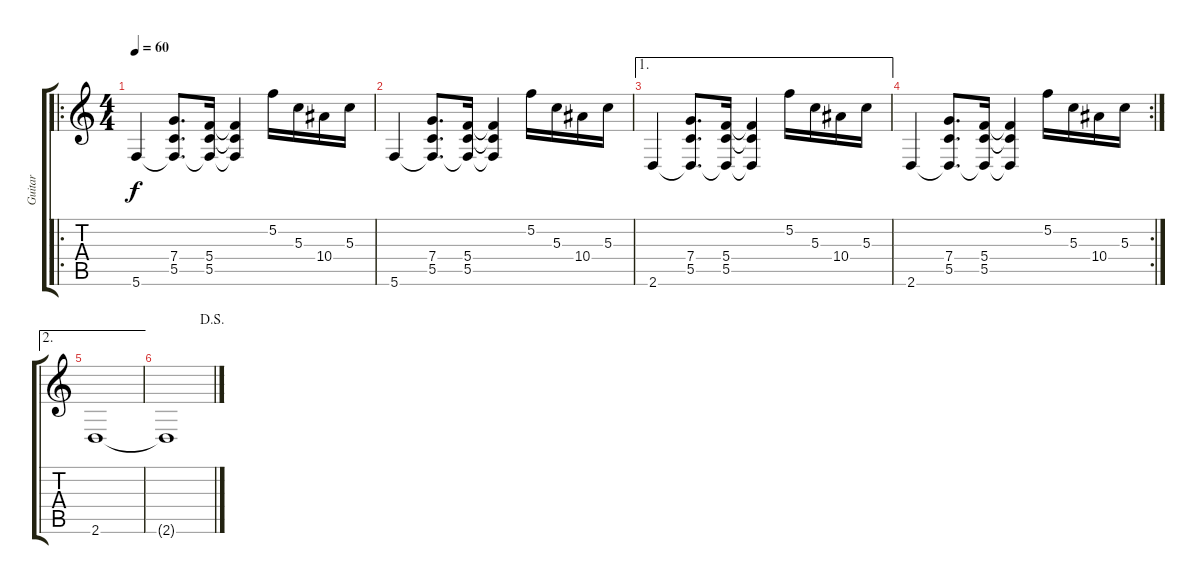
\track ("Guitar" "Guitar") {instrument acousticguitarsteel}
\staff {score tabs}
\tuning (E4 C4 G3 C3 G2 C2) {hide}
\ro
\ts (4 4)
\tempo 60
\clef g2
\ks c
5.6.4{dy f} (7.4 5.5 5.6{t}).8{d} (5.4 5.5 5.6{t}).16 (5.4{t} 5.5{t} 5.6{t}).4 5.2.16 5.3.16 10.4.16 5.3.16 |
5.6.4 (7.4 5.5 5.6{t}).8{d} (5.4 5.5 5.6{t}).16 (5.4{t} 5.5{t} 5.6{t}).4 5.2.16 5.3.16 10.4.16 5.3.16 |
\ae 1
2.6.4 (7.4 5.5 2.6{t}).8{d} (5.4 5.5 2.6{t}).16 (5.4{t} 5.5{t} 2.6{t}).4 5.2.16 5.3.16 10.4.16 5.3.16 |
\rc 2
2.6.4 (7.4 5.5 2.6{t}).8{d} (5.4 5.5 2.6{t}).16 (5.4{t} 5.5{t} 2.6{t}).4 5.2.16 5.3.16 10.4.16 5.3.16 |
\ae 2
2.6.1 |
\jump dalsegno
2.6{t}.1
